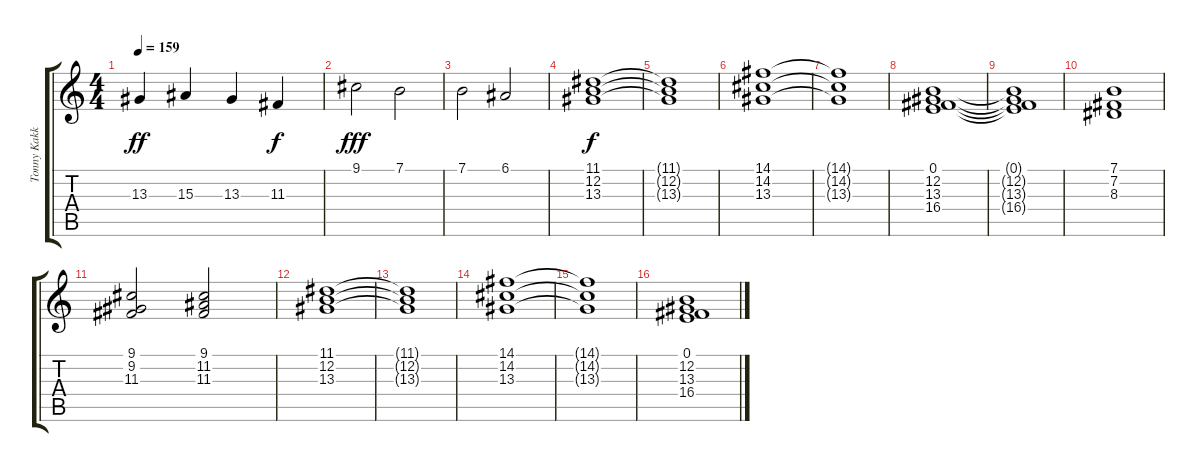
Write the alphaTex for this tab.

\track ("Tonny Kakko" "Tonny Kakk") {instrument acousticgrandpiano}
\staff {score tabs}
\tuning (E4 B3 G3 D3 A2 E2) {hide}
\ts (4 4)
\tempo 159
\clef g2
\ks c
13.3.4{dy ff} 15.3.4 13.3.4 11.3.4{dy f} |
9.1.2{dy fff} 7.1.2 |
7.1.2 6.1.2 |
(11.1 12.2 13.3).1{dy f} |
(11.1{t} 12.2{t} 13.3{t}).1 |
(14.1 14.2 13.3).1 |
(14.1{t} 14.2{t} 13.3{t}).1 |
(0.1 12.2 13.3 16.4).1 |
(0.1{t} 12.2{t} 13.3{t} 16.4{t}).1 |
(7.1 7.2 8.3).1 |
(9.1 9.2 11.3).2 (9.1 11.2 11.3).2 |
(11.1 12.2 13.3).1 |
(11.1{t} 12.2{t} 13.3{t}).1 |
(14.1 14.2 13.3).1 |
(14.1{t} 14.2{t} 13.3{t}).1 |
(0.1 12.2 13.3 16.4).1
